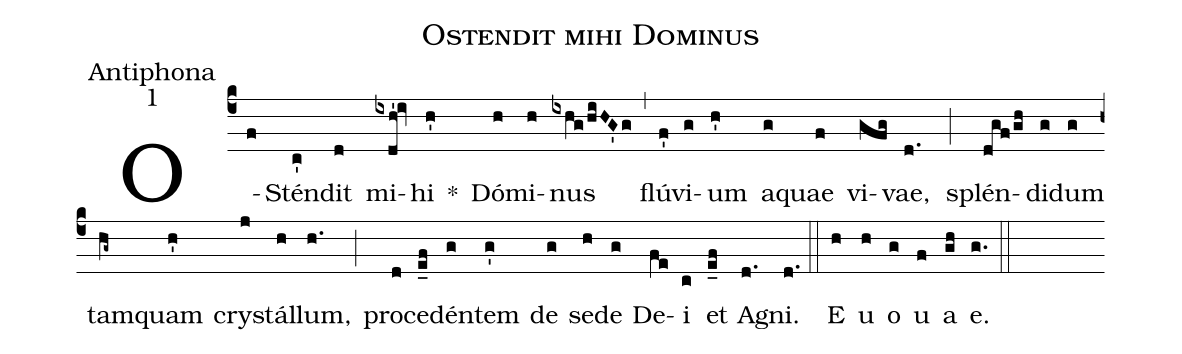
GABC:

name:Ostendit mihi Dominus;
office-part:Antiphona;
mode:1;
%%
(c4) O(f)Stén(c')dit(d) mi(ixdh'!iv)hi(h') *() Dó(h)mi(h)nus(ixhg/hiHG'g) (,) flú(f')vi(g)um(h') a(g)quae(f) vi(gfg)vae,(d.) (;) splén(dgf/gh)di(g)dum(g) tam(hg~)quam(h') cry(j)stál(h)lum,(h.) (;) pro(d)ce(e_f)dén(g)tem(g') de(g) se(h)de(g) De(fe)i(c) et(e_f) A(d.)gni.(d.) (::) <eu>E(h) u(h) o(g) u(f) a(gh) e.</eu>(g.) (::)
